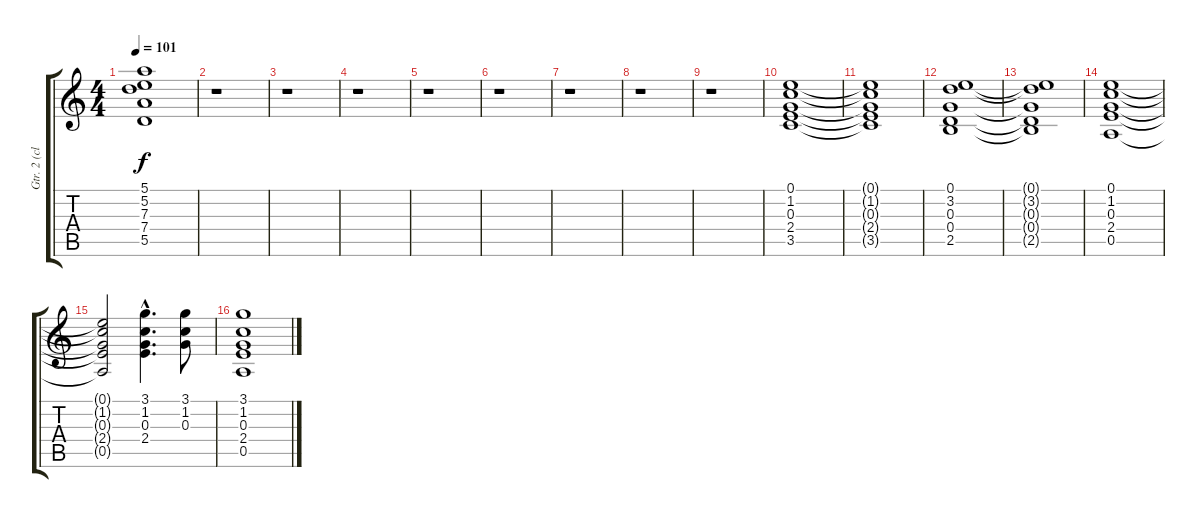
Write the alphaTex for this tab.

\track ("Gtr. 2 (clean)" "Gtr. 2 (cl") {instrument electricguitarclean}
\staff {score tabs}
\tuning (E4 B3 G3 D3 A2 D2) {hide}
\ts (4 4)
\tempo 101
\clef g2
\ks c
(5.1{t} 5.2{t} 7.3{t} 7.4{t} 5.5{t}).1{dy f} |
r.1 |
r.1 |
r.1 |
r.1 |
r.1 |
r.1 |
r.1 |
r.1 |
(0.1 1.2 0.3 2.4 3.5).1 |
(0.1{t} 1.2{t} 0.3{t} 2.4{t} 3.5{t}).1 |
(0.1 3.2 0.3 0.4 2.5).1 |
(0.1{t} 3.2{t} 0.3{t} 0.4{t} 2.5{t}).1 |
(0.1 1.2 0.3 2.4 0.5).1 |
(0.1{t} 1.2{t} 0.3{t} 2.4{t} 0.5{t}).2 (3.1{hac} 1.2{hac} 0.3{hac} 2.4{hac}).4{d} (3.1 1.2 0.3).8 |
(3.1 1.2 0.3 2.4 0.5).1
